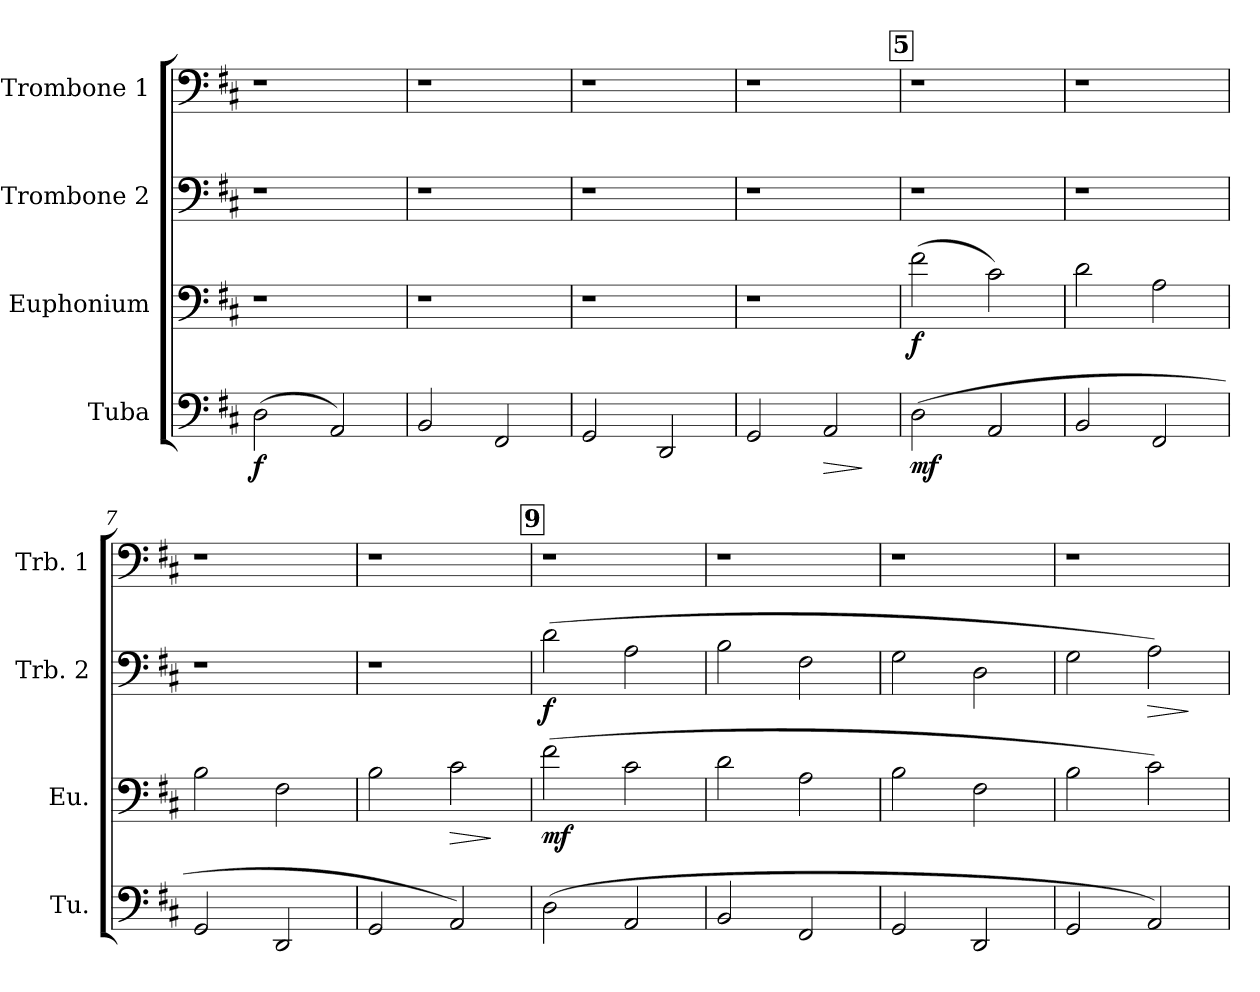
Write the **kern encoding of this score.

**kern	**dynam	**kern	**dynam	**kern	**dynam	**kern
*part4	*part4	*part3	*part3	*part2	*part2	*part1
*staff4	*staff4	*staff3	*staff3	*staff2	*staff2	*staff1
*I"Tuba	*	*I"Euphonium	*	*I"Trombone 2	*	*I"Trombone 1
*I'Tu.	*	*I'Eu.	*	*I'Trb. 2	*	*I'Trb. 1
*clefF4	*	*clefF4	*	*clefF4	*	*clefF4
*k[f#c#]	*	*k[f#c#]	*	*k[f#c#]	*	*k[f#c#]
=1	=1	=1	=1	=1	=1	=1
!	!LO:DY:b	!	!	!	!	!
(2D\	f	1r	.	1r	.	1r
2AA/)	.	.	.	.	.	.
=2	=2	=2	=2	=2	=2	=2
2BB/	.	1r	.	1r	.	1r
2FF#/	.	.	.	.	.	.
=3	=3	=3	=3	=3	=3	=3
2GG/	.	1r	.	1r	.	1r
2DD/	.	.	.	.	.	.
=4	=4	=4	=4	=4	=4	=4
2GG/	.	1r	.	1r	.	1r
!	!LO:HP:b	!	!	!	!	!
2AA/	>	.	.	.	.	.
.	]	.	.	.	.	.
!!LO:LB:g=z
!!LO:REH:place=s1:a:B:fs=14:t=5
=5	=5	=5	=5	=5	=5	=5
!	!LO:DY:b	!	!LO:DY:b	!	!	!
(2D\	mf	(2f#\	f	1r	.	1r
2AA/	.	2c#\)	.	.	.	.
=6	=6	=6	=6	=6	=6	=6
2BB/	.	2d\	.	1r	.	1r
2FF#/	.	2A\	.	.	.	.
=7	=7	=7	=7	=7	=7	=7
2GG/	.	2B\	.	1r	.	1r
2DD/	.	2F#\	.	.	.	.
=8	=8	=8	=8	=8	=8	=8
2GG/	.	2B\	.	1r	.	1r
!	!	!	!LO:HP:b	!	!	!
2AA/)	.	2c#\	>	.	.	.
.	.	.	]	.	.	.
!!LO:PB:g=z
!!LO:REH:place=s1:a:B:fs=14:t=9
=9	=9	=9	=9	=9	=9	=9
!	!	!	!LO:DY:b	!	!LO:DY:b	!
(2D\	.	(2f#\	mf	(2d\	f	1r
2AA/	.	2c#\	.	2A\	.	.
=10	=10	=10	=10	=10	=10	=10
2BB/	.	2d\	.	2B\	.	1r
2FF#/	.	2A\	.	2F#\	.	.
=11	=11	=11	=11	=11	=11	=11
2GG/	.	2B\	.	2G\	.	1r
2DD/	.	2F#\	.	2D\	.	.
=12	=12	=12	=12	=12	=12	=12
2GG/	.	2B\	.	2G\	.	1r
!	!	!	!	!	!LO:HP:b	!
2AA/)	.	2c#\)	.	2A\)	>	.
.	.	.	.	.	]	.
=	=	=	=	=	=	=
*-	*-	*-	*-	*-	*-	*-
